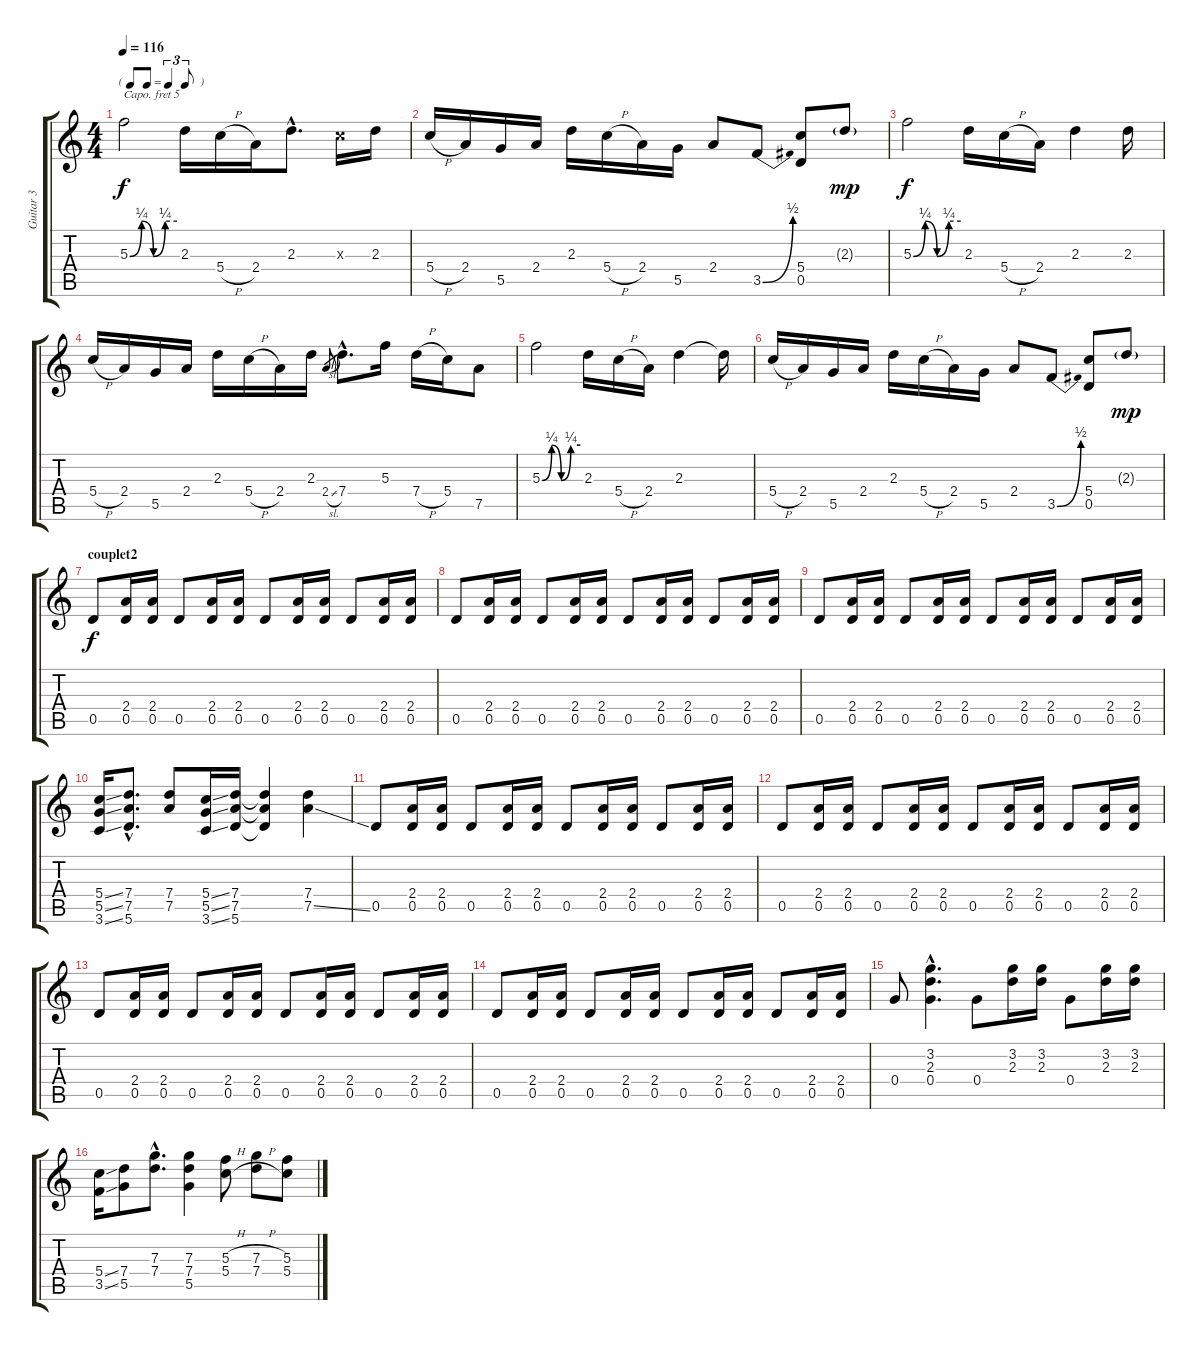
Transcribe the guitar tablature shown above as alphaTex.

\track ("Guitar 3" "Guitar 3") {instrument electricguitarclean}
\staff {score tabs}
\capo 5
\tuning (E4 B3 G3 D3 A2 E2) {hide}
\ts (4 4)
\tf triplet8th
\tempo 116
\clef g2
\ks c
5.3{be (custom 0 0 15 1 30 0 45 1 60 1)}.2{dy f} 2.3.16 5.4{h}.16 2.4.16 2.3{hac}.8{d} 0.3{x}.16 2.3.16 |
5.4{h}.16 2.4.16 5.5.16 2.4.16 2.3.16 5.4{h}.16 2.4.16 5.5.16 2.4.8 3.5{be (bend 0 0 60 2)}.8 (5.4 0.5).8 2.3{g}.8{dy mp} |
5.3{be (custom 0 0 15 1 30 0 45 1 60 1)}.2{dy f} 2.3.16 5.4{h}.16 2.4.16 2.3.4 2.3.16 |
5.4{h}.16 2.4.16 5.5.16 2.4.16 2.3.16 5.4{h}.16 2.4.16 2.3.16 2.4{sl}.8{gr} 7.4{hac}.8{d} 5.3.16 7.4{h}.16 5.4.16 7.5.8 |
5.3{be (custom 0 0 15 1 30 0 45 1 60 1)}.2 2.3.16 5.4{h}.16 2.4.16 2.3.4 2.3{t}.16 |
5.4{h}.16 2.4.16 5.5.16 2.4.16 2.3.16 5.4{h}.16 2.4.16 5.5.16 2.4.8 3.5{be (bend 0 0 60 2)}.8 (5.4 0.5).8 2.3{g}.8{dy mp} |
\section ("" "couplet2")
0.5.8{dy f volume 8 instrument electricguitarclean} (2.4 0.5).16 (2.4 0.5).16 0.5.8 (2.4 0.5).16 (2.4 0.5).16 0.5.8 (2.4 0.5).16 (2.4 0.5).16 0.5.8 (2.4 0.5).16 (2.4 0.5).16 |
0.5.8 (2.4 0.5).16 (2.4 0.5).16 0.5.8 (2.4 0.5).16 (2.4 0.5).16 0.5.8 (2.4 0.5).16 (2.4 0.5).16 0.5.8 (2.4 0.5).16 (2.4 0.5).16 |
0.5.8 (2.4 0.5).16 (2.4 0.5).16 0.5.8 (2.4 0.5).16 (2.4 0.5).16 0.5.8 (2.4 0.5).16 (2.4 0.5).16 0.5.8 (2.4 0.5).16 (2.4 0.5).16 |
(5.4{ss} 5.5{ss} 3.6{ss}).16{volume 13 instrument distortionguitar} (7.4{hac} 7.5{hac} 5.6{hac}).8{d} (7.4 7.5).8 (5.4{ss} 5.5{ss} 3.6{ss}).16 (7.4 7.5 5.6).16 (7.4{t} 7.5{t} 5.6{t}).4 (7.4 7.5{ss}).4 |
0.5.8{volume 9 instrument electricguitarclean} (2.4 0.5).16 (2.4 0.5).16 0.5.8 (2.4 0.5).16 (2.4 0.5).16 0.5.8 (2.4 0.5).16 (2.4 0.5).16 0.5.8 (2.4 0.5).16 (2.4 0.5).16 |
0.5.8 (2.4 0.5).16 (2.4 0.5).16 0.5.8 (2.4 0.5).16 (2.4 0.5).16 0.5.8 (2.4 0.5).16 (2.4 0.5).16 0.5.8 (2.4 0.5).16 (2.4 0.5).16 |
0.5.8 (2.4 0.5).16 (2.4 0.5).16 0.5.8 (2.4 0.5).16 (2.4 0.5).16 0.5.8 (2.4 0.5).16 (2.4 0.5).16 0.5.8 (2.4 0.5).16 (2.4 0.5).16 |
0.5.8 (2.4 0.5).16 (2.4 0.5).16 0.5.8 (2.4 0.5).16 (2.4 0.5).16 0.5.8 (2.4 0.5).16 (2.4 0.5).16 0.5.8 (2.4 0.5).16 (2.4 0.5).16 |
0.4.8 (3.2{hac} 2.3{hac} 0.4{hac}).4{d} 0.4.8 (3.2 2.3).16 (3.2 2.3).16 0.4.8 (3.2 2.3).16 (3.2 2.3).16 |
(5.4{ss} 3.5{ss}).16{volume 13 instrument distortionguitar} (7.4 5.5).8 (7.3{hac} 7.4{hac}).8{d} (7.3 7.4 5.5).4 (5.3{h} 5.4{h}).8 (7.3{h} 7.4{h}).8 (5.3 5.4).8
